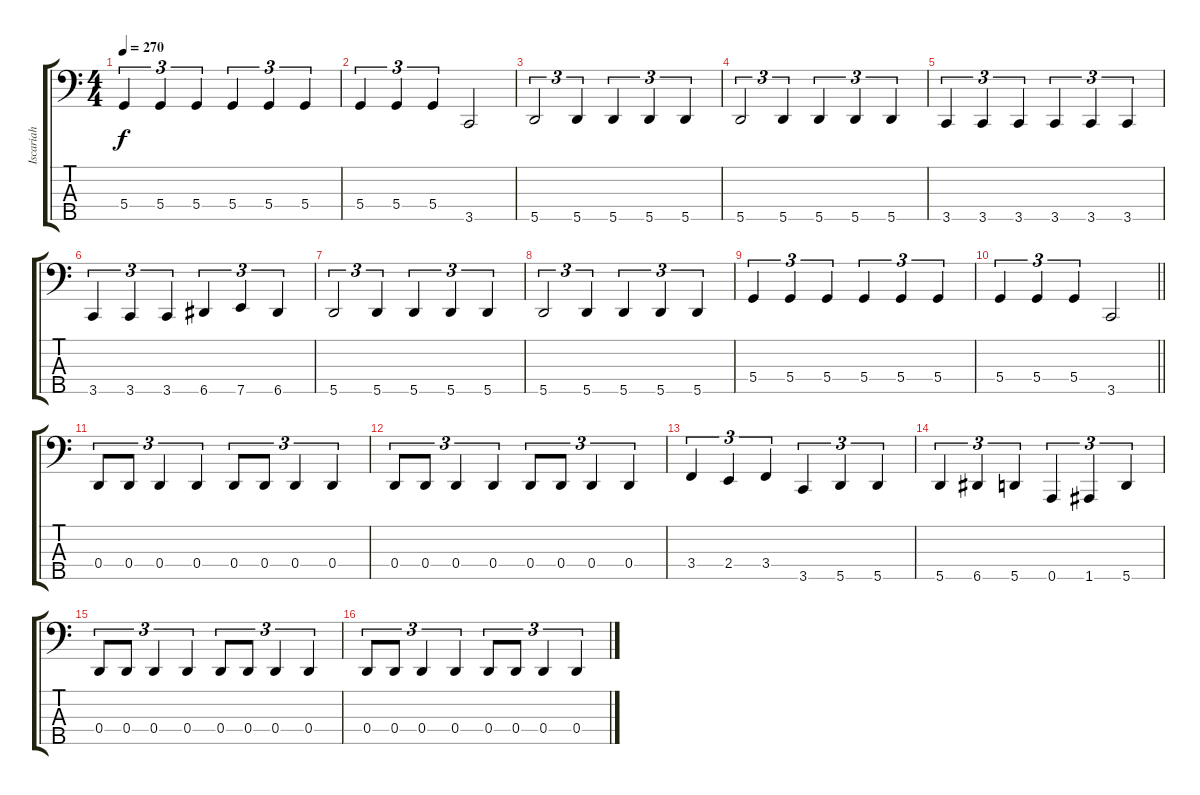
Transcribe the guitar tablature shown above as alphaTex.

\track ("Iscariah" "Iscariah") {instrument electricbasspick}
\staff {score tabs}
\tuning (F2 C2 G1 D1 A0) {hide}
\ts (4 4)
\tempo 270
\clef f4
\ks c
5.4.4{tu (3 2) dy f} 5.4.4{tu (3 2)} 5.4.4{tu (3 2)} 5.4.4{tu (3 2)} 5.4.4{tu (3 2)} 5.4.4{tu (3 2)} |
5.4.4{tu (3 2)} 5.4.4{tu (3 2)} 5.4.4{tu (3 2)} 3.5.2 |
5.5.2{tu (3 2)} 5.5.4{tu (3 2)} 5.5.4{tu (3 2)} 5.5.4{tu (3 2)} 5.5.4{tu (3 2)} |
5.5.2{tu (3 2)} 5.5.4{tu (3 2)} 5.5.4{tu (3 2)} 5.5.4{tu (3 2)} 5.5.4{tu (3 2)} |
3.5.4{tu (3 2)} 3.5.4{tu (3 2)} 3.5.4{tu (3 2)} 3.5.4{tu (3 2)} 3.5.4{tu (3 2)} 3.5.4{tu (3 2)} |
3.5.4{tu (3 2)} 3.5.4{tu (3 2)} 3.5.4{tu (3 2)} 6.5.4{tu (3 2)} 7.5.4{tu (3 2)} 6.5.4{tu (3 2)} |
5.5.2{tu (3 2)} 5.5.4{tu (3 2)} 5.5.4{tu (3 2)} 5.5.4{tu (3 2)} 5.5.4{tu (3 2)} |
5.5.2{tu (3 2)} 5.5.4{tu (3 2)} 5.5.4{tu (3 2)} 5.5.4{tu (3 2)} 5.5.4{tu (3 2)} |
5.4.4{tu (3 2)} 5.4.4{tu (3 2)} 5.4.4{tu (3 2)} 5.4.4{tu (3 2)} 5.4.4{tu (3 2)} 5.4.4{tu (3 2)} |
\barLineRight lightlight
5.4.4{tu (3 2)} 5.4.4{tu (3 2)} 5.4.4{tu (3 2)} 3.5.2 |
0.4.8{tu (3 2)} 0.4.8{tu (3 2)} 0.4.4{tu (3 2)} 0.4.4{tu (3 2)} 0.4.8{tu (3 2)} 0.4.8{tu (3 2)} 0.4.4{tu (3 2)} 0.4.4{tu (3 2)} |
0.4.8{tu (3 2)} 0.4.8{tu (3 2)} 0.4.4{tu (3 2)} 0.4.4{tu (3 2)} 0.4.8{tu (3 2)} 0.4.8{tu (3 2)} 0.4.4{tu (3 2)} 0.4.4{tu (3 2)} |
3.4.4{tu (3 2)} 2.4.4{tu (3 2)} 3.4.4{tu (3 2)} 3.5.4{tu (3 2)} 5.5.4{tu (3 2)} 5.5.4{tu (3 2)} |
5.5.4{tu (3 2)} 6.5.4{tu (3 2)} 5.5.4{tu (3 2)} 0.5.4{tu (3 2)} 1.5.4{tu (3 2)} 5.5.4{tu (3 2)} |
0.4.8{tu (3 2)} 0.4.8{tu (3 2)} 0.4.4{tu (3 2)} 0.4.4{tu (3 2)} 0.4.8{tu (3 2)} 0.4.8{tu (3 2)} 0.4.4{tu (3 2)} 0.4.4{tu (3 2)} |
0.4.8{tu (3 2)} 0.4.8{tu (3 2)} 0.4.4{tu (3 2)} 0.4.4{tu (3 2)} 0.4.8{tu (3 2)} 0.4.8{tu (3 2)} 0.4.4{tu (3 2)} 0.4.4{tu (3 2)}
